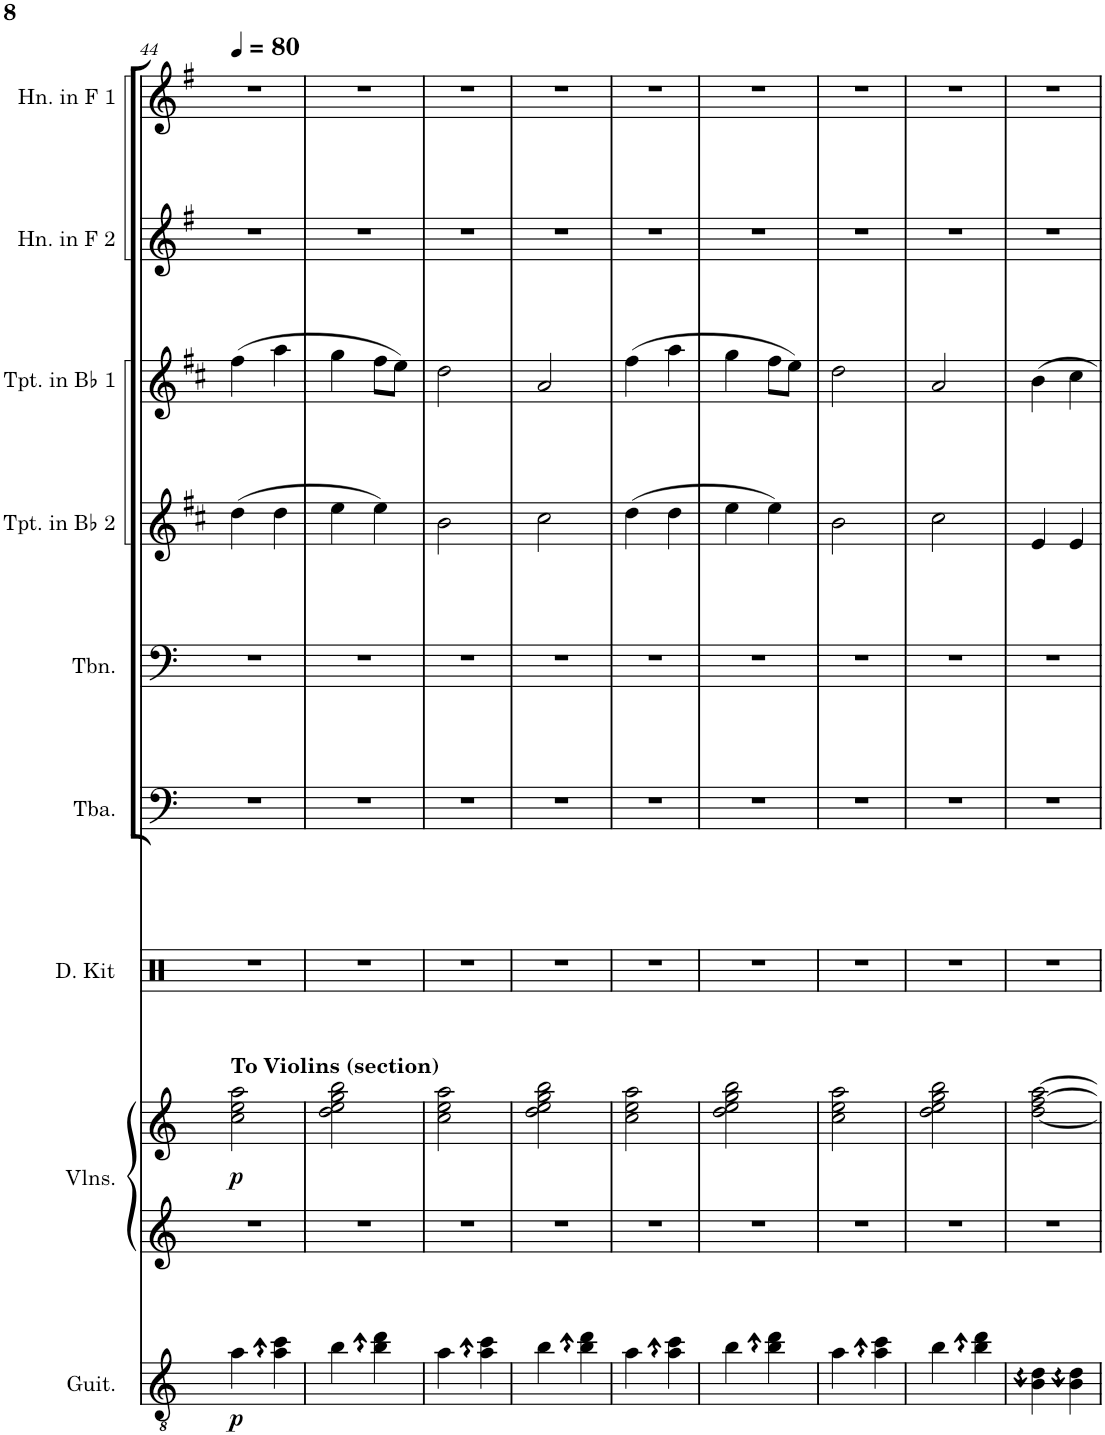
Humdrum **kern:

**kern	**dynam	**kern	**kern	**dynam	**kern	**kern	**kern	**kern	**kern	**kern	**kern
*part9	*part9	*part8	*part8	*part8	*part7	*part6	*part5	*part4	*part3	*part2	*part1
*staff10	*staff10	*staff9	*staff8	*staff8/9	*staff7	*staff6	*staff5	*staff4	*staff3	*staff2	*staff1
*I"Classical Guitar	*	*I"Accordion	*	*	*I"Drum Kit	*I"Tuba	*I"Trombone	*I"Trumpet in Bb 2	*I"Trumpet in Bb 1	*I"Horn in F 2	*I"Horn in F 1
*I'Guit.	*	*I'Acc.	*	*	*I'D. Kit	*I'Tba.	*I'Tbn.	*I'Tpt. in Bb 2	*I'Tpt. in Bb 1	*I'Hn. in F 2	*I'Hn. in F 1
!!LO:PB:g=z
*clefGv2	*	*clefG2	*clefG2	*	*clefX	*clefF4	*clefF4	*clefG2	*clefG2	*clefG2	*clefG2
*	*	*	*	*	*	*	*	*Trd1c2	*Trd1c2	*Trd4c7	*Trd4c7
*k[]	*	*k[]	*k[]	*	*k[]	*k[]	*k[]	*k[f#c#]	*k[f#c#]	*k[f#]	*k[f#]
*M2/4	*	*M2/4	*M2/4	*	*M2/4	*M2/4	*M2/4	*M2/4	*M2/4	*M2/4	*M2/4
*MM80	*	*MM80	*MM80	*	*MM80	*MM80	*MM80	*MM80	*MM80	*MM80	*MM80
=44	=44	=44	=44	=44	=44	=44	=44	=44	=44	=44	=44
!	!	!	!LO:TX:a:B:t=To Violins (section)	!	!	!	!	!	!	!	!
!	!LO:DY:b	!	!	!LO:DY:b	!	!	!	!	!	!	!
4a\	p	2r	2cc\ 2ee\ 2aa\	p	2r	2r	2r	(4dd\	(4ff#\	2r	2r
4a\ 4cc\	.	.	.	.	.	.	.	4dd\	4aa\	.	.
=45	=45	=45	=45	=45	=45	=45	=45	=45	=45	=45	=45
4b\	.	2r	2dd\ 2ee\ 2gg\ 2bb\	.	2r	2r	2r	4ee\	4gg\	2r	2r
4b\ 4dd\	.	.	.	.	.	.	.	4ee\)	8ff#\L	.	.
.	.	.	.	.	.	.	.	.	8ee\J)	.	.
=46	=46	=46	=46	=46	=46	=46	=46	=46	=46	=46	=46
4a\	.	2r	2cc\ 2ee\ 2aa\	.	2r	2r	2r	2b\	2dd\	2r	2r
4a\ 4cc\	.	.	.	.	.	.	.	.	.	.	.
=47	=47	=47	=47	=47	=47	=47	=47	=47	=47	=47	=47
4b\	.	2r	2dd\ 2ee\ 2gg\ 2bb\	.	2r	2r	2r	2cc#\	2a/	2r	2r
4b\ 4dd\	.	.	.	.	.	.	.	.	.	.	.
=48	=48	=48	=48	=48	=48	=48	=48	=48	=48	=48	=48
4a\	.	2r	2cc\ 2ee\ 2aa\	.	2r	2r	2r	(4dd\	(4ff#\	2r	2r
4a\ 4cc\	.	.	.	.	.	.	.	4dd\	4aa\	.	.
=49	=49	=49	=49	=49	=49	=49	=49	=49	=49	=49	=49
4b\	.	2r	2dd\ 2ee\ 2gg\ 2bb\	.	2r	2r	2r	4ee\	4gg\	2r	2r
4b\ 4dd\	.	.	.	.	.	.	.	4ee\)	8ff#\L	.	.
.	.	.	.	.	.	.	.	.	8ee\J)	.	.
=50	=50	=50	=50	=50	=50	=50	=50	=50	=50	=50	=50
4a\	.	2r	2cc\ 2ee\ 2aa\	.	2r	2r	2r	2b\	2dd\	2r	2r
4a\ 4cc\	.	.	.	.	.	.	.	.	.	.	.
=51	=51	=51	=51	=51	=51	=51	=51	=51	=51	=51	=51
4b\	.	2r	2dd\ 2ee\ 2gg\ 2bb\	.	2r	2r	2r	2cc#\	2a/	2r	2r
4b\ 4dd\	.	.	.	.	.	.	.	.	.	.	.
=52	=52	=52	=52	=52	=52	=52	=52	=52	=52	=52	=52
4B\ 4d\	.	2r	[2dd\ [2ff\ [2aa\	.	2r	2r	2r	4e/	4b\	2r	2r
4B\ 4d\	.	.	.	.	.	.	.	4e/	4cc#\	.	.
=	=	=	=	=	=	=	=	=	=	=	=
*-	*-	*-	*-	*-	*-	*-	*-	*-	*-	*-	*-
